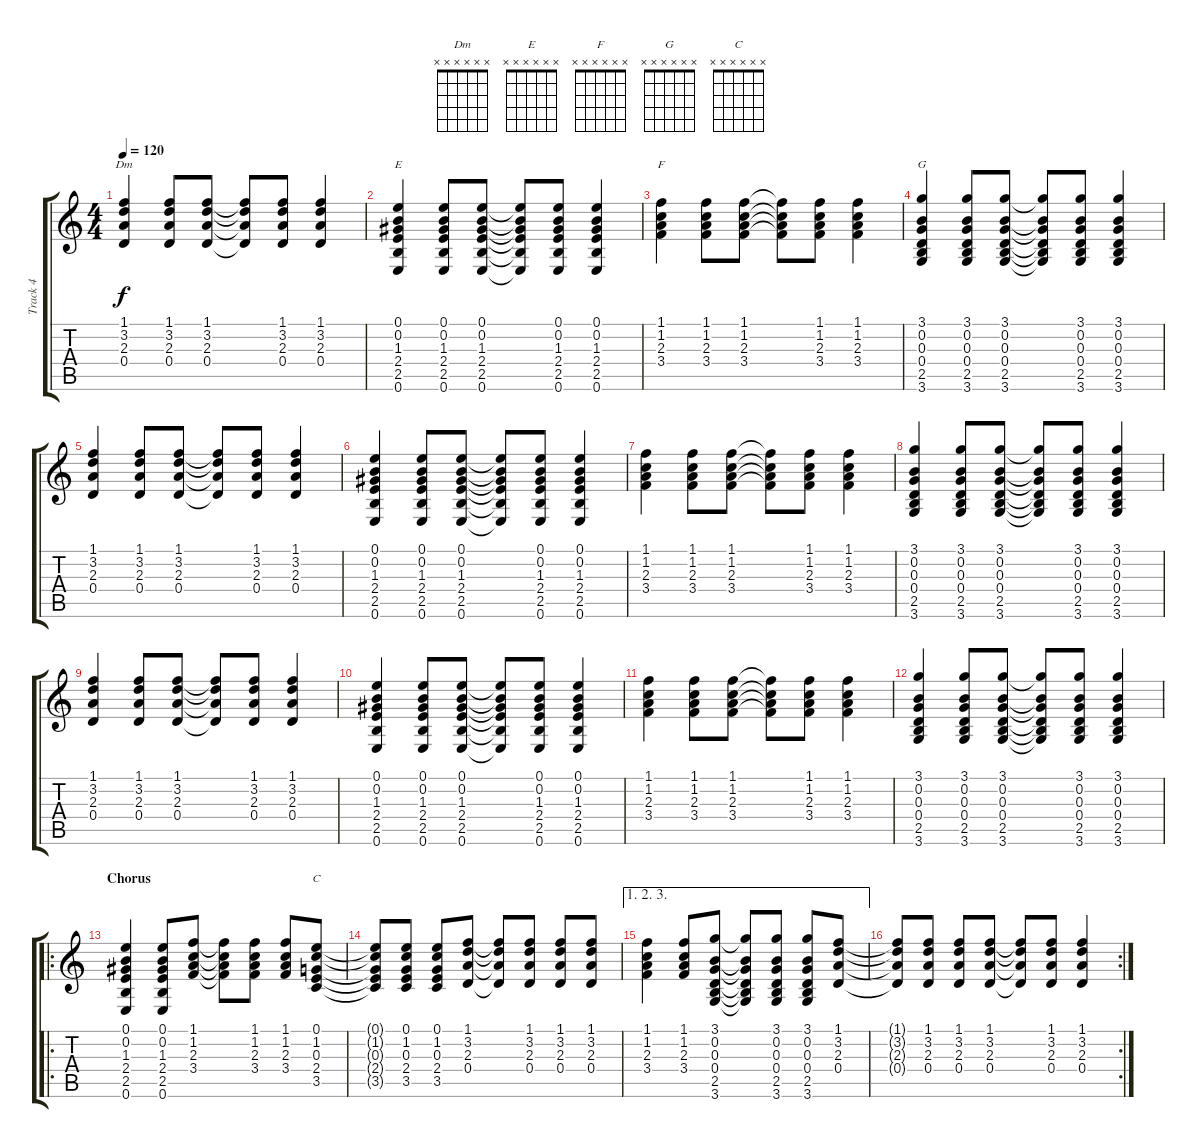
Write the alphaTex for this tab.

\track ("Track 4" "Track 4") {instrument acousticguitarsteel}
\staff {score tabs}
\tuning (E4 B3 G3 D3 A2 E2) {hide}
\chord ("Dm" x x x x x x)
\chord ("E" x x x x x x)
\chord ("F" x x x x x x)
\chord ("G" x x x x x x)
\chord ("C" x x x x x x)
\ts (4 4)
\tempo 120
\clef g2
\ks c
(1.1 3.2 2.3 0.4).4{ch "Dm" dy f} (1.1 3.2 2.3 0.4).8 (1.1 3.2 2.3 0.4).8 (1.1{t} 3.2{t} 2.3{t} 0.4{t}).8 (1.1 3.2 2.3 0.4).8 (1.1 3.2 2.3 0.4).4 |
(0.1 0.2 1.3 2.4 2.5 0.6).4{ch "E"} (0.1 0.2 1.3 2.4 2.5 0.6).8 (0.1 0.2 1.3 2.4 2.5 0.6).8 (0.1{t} 0.2{t} 1.3{t} 2.4{t} 2.5{t} 0.6{t}).8 (0.1 0.2 1.3 2.4 2.5 0.6).8 (0.1 0.2 1.3 2.4 2.5 0.6).4 |
(1.1 1.2 2.3 3.4).4{ch "F"} (1.1 1.2 2.3 3.4).8 (1.1 1.2 2.3 3.4).8 (1.1{t} 1.2{t} 2.3{t} 3.4{t}).8 (1.1 1.2 2.3 3.4).8 (1.1 1.2 2.3 3.4).4 |
(3.1 0.2 0.3 0.4 2.5 3.6).4{ch "G"} (3.1 0.2 0.3 0.4 2.5 3.6).8 (3.1 0.2 0.3 0.4 2.5 3.6).8 (3.1{t} 0.2{t} 0.3{t} 0.4{t} 2.5{t} 3.6{t}).8 (3.1 0.2 0.3 0.4 2.5 3.6).8 (3.1 0.2 0.3 0.4 2.5 3.6).4 |
(1.1 3.2 2.3 0.4).4 (1.1 3.2 2.3 0.4).8 (1.1 3.2 2.3 0.4).8 (1.1{t} 3.2{t} 2.3{t} 0.4{t}).8 (1.1 3.2 2.3 0.4).8 (1.1 3.2 2.3 0.4).4 |
(0.1 0.2 1.3 2.4 2.5 0.6).4 (0.1 0.2 1.3 2.4 2.5 0.6).8 (0.1 0.2 1.3 2.4 2.5 0.6).8 (0.1{t} 0.2{t} 1.3{t} 2.4{t} 2.5{t} 0.6{t}).8 (0.1 0.2 1.3 2.4 2.5 0.6).8 (0.1 0.2 1.3 2.4 2.5 0.6).4 |
(1.1 1.2 2.3 3.4).4 (1.1 1.2 2.3 3.4).8 (1.1 1.2 2.3 3.4).8 (1.1{t} 1.2{t} 2.3{t} 3.4{t}).8 (1.1 1.2 2.3 3.4).8 (1.1 1.2 2.3 3.4).4 |
(3.1 0.2 0.3 0.4 2.5 3.6).4 (3.1 0.2 0.3 0.4 2.5 3.6).8 (3.1 0.2 0.3 0.4 2.5 3.6).8 (3.1{t} 0.2{t} 0.3{t} 0.4{t} 2.5{t} 3.6{t}).8 (3.1 0.2 0.3 0.4 2.5 3.6).8 (3.1 0.2 0.3 0.4 2.5 3.6).4 |
(1.1 3.2 2.3 0.4).4 (1.1 3.2 2.3 0.4).8 (1.1 3.2 2.3 0.4).8 (1.1{t} 3.2{t} 2.3{t} 0.4{t}).8 (1.1 3.2 2.3 0.4).8 (1.1 3.2 2.3 0.4).4 |
(0.1 0.2 1.3 2.4 2.5 0.6).4 (0.1 0.2 1.3 2.4 2.5 0.6).8 (0.1 0.2 1.3 2.4 2.5 0.6).8 (0.1{t} 0.2{t} 1.3{t} 2.4{t} 2.5{t} 0.6{t}).8 (0.1 0.2 1.3 2.4 2.5 0.6).8 (0.1 0.2 1.3 2.4 2.5 0.6).4 |
(1.1 1.2 2.3 3.4).4 (1.1 1.2 2.3 3.4).8 (1.1 1.2 2.3 3.4).8 (1.1{t} 1.2{t} 2.3{t} 3.4{t}).8 (1.1 1.2 2.3 3.4).8 (1.1 1.2 2.3 3.4).4 |
(3.1 0.2 0.3 0.4 2.5 3.6).4 (3.1 0.2 0.3 0.4 2.5 3.6).8 (3.1 0.2 0.3 0.4 2.5 3.6).8 (3.1{t} 0.2{t} 0.3{t} 0.4{t} 2.5{t} 3.6{t}).8 (3.1 0.2 0.3 0.4 2.5 3.6).8 (3.1 0.2 0.3 0.4 2.5 3.6).4 |
\ro
\section ("" "Chorus")
(0.1 0.2 1.3 2.4 2.5 0.6).4 (0.1 0.2 1.3 2.4 2.5 0.6).8 (1.1 1.2 2.3 3.4).8 (1.1{t} 1.2{t} 2.3{t} 3.4{t}).8 (1.1 1.2 2.3 3.4).8 (1.1 1.2 2.3 3.4).8 (0.1 1.2 0.3 2.4 3.5).8{ch "C"} |
(0.1{t} 1.2{t} 0.3{t} 2.4{t} 3.5{t}).8 (0.1 1.2 0.3 2.4 3.5).8 (0.1 1.2 0.3 2.4 3.5).8 (1.1 3.2 2.3 0.4).8 (1.1{t} 3.2{t} 2.3{t} 0.4{t}).8 (1.1 3.2 2.3 0.4).8 (1.1 3.2 2.3 0.4).8 (1.1 3.2 2.3 0.4).8 |
\ae (1 2 3)
(1.1 1.2 2.3 3.4).4 (1.1 1.2 2.3 3.4).8 (3.1 0.2 0.3 0.4 2.5 3.6).8 (3.1{t} 0.2{t} 0.3{t} 0.4{t} 2.5{t} 3.6{t}).8 (3.1 0.2 0.3 0.4 2.5 3.6).8 (3.1 0.2 0.3 0.4 2.5 3.6).8 (1.1 3.2 2.3 0.4).8 |
\rc 2
(1.1{t} 3.2{t} 2.3{t} 0.4{t}).8 (1.1 3.2 2.3 0.4).8 (1.1 3.2 2.3 0.4).8 (1.1 3.2 2.3 0.4).8 (1.1{t} 3.2{t} 2.3{t} 0.4{t}).8 (1.1 3.2 2.3 0.4).8 (1.1 3.2 2.3 0.4).4
